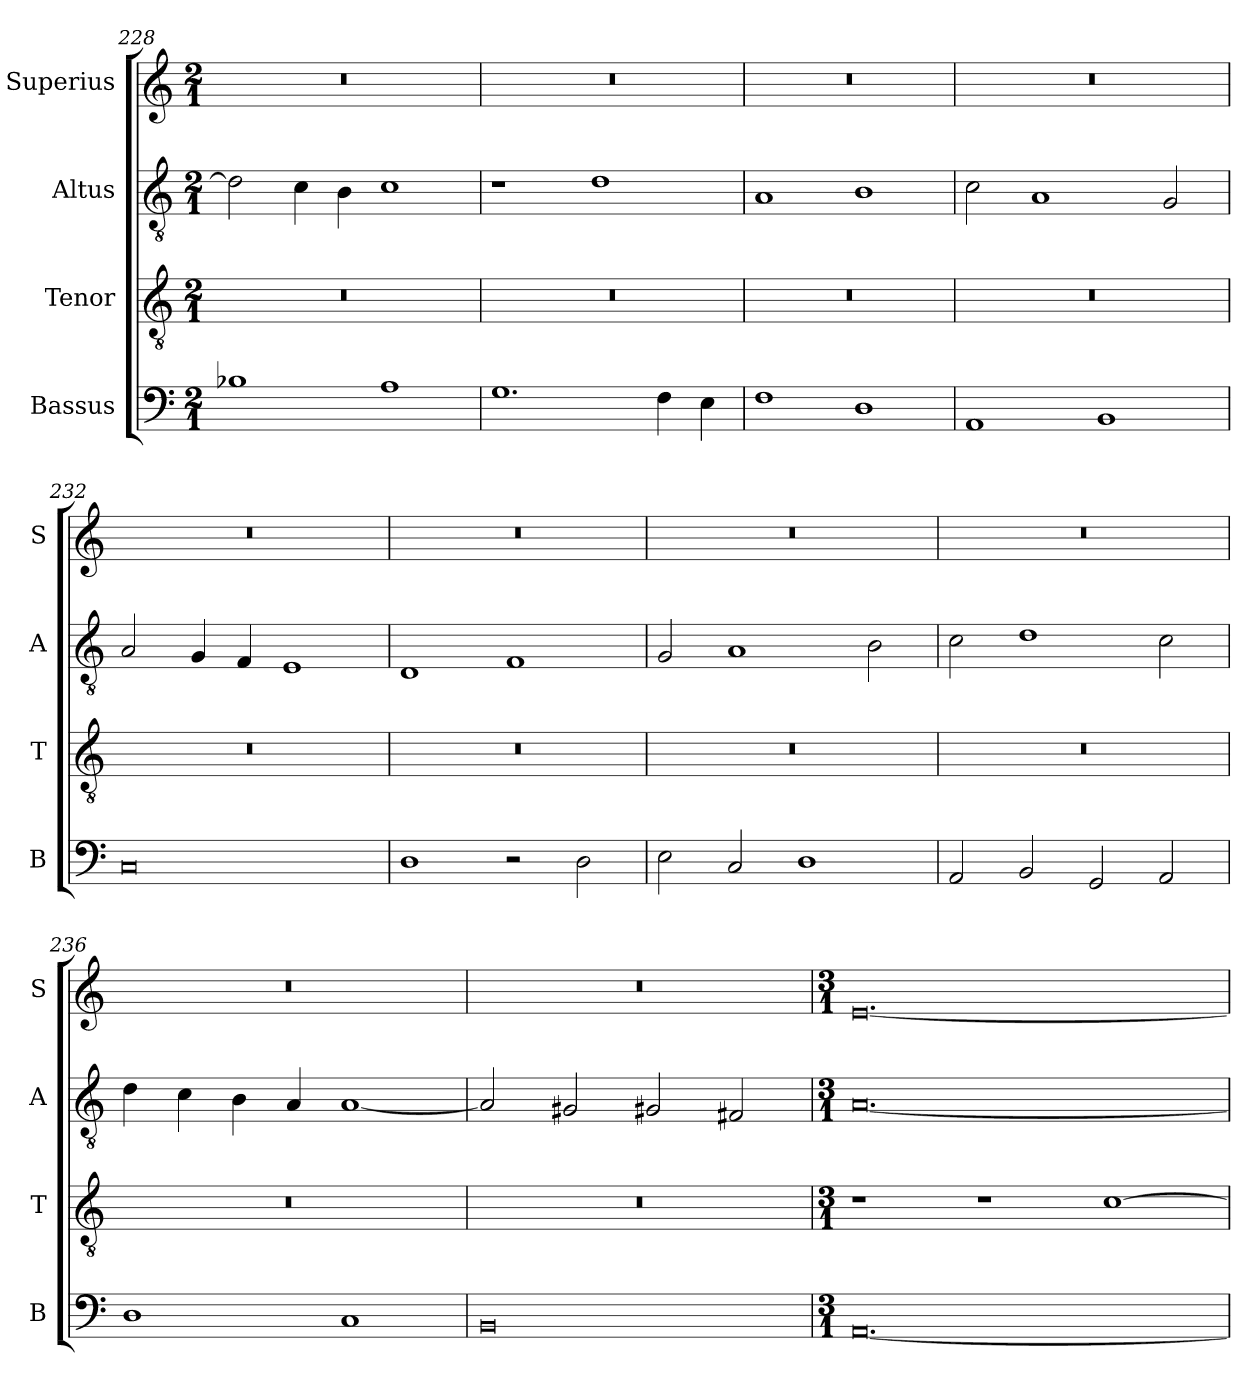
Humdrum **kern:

**kern	**kern	**kern	**kern
*part4	*part3	*part2	*part1
*staff4	*staff3	*staff2	*staff1
*I"Bassus	*I"Tenor	*I"Altus	*I"Superius
*I'B	*I'T	*I'A	*I'S
*clefF4	*clefGv2	*clefGv2	*clefG2
*k[]	*k[]	*k[]	*k[]
*M2/1	*M2/1	*M2/1	*M2/1
=228	=228	=228	=228
1B-X	0r	2d\]	0r
.	.	4c\	.
.	.	4B\	.
1A	.	1c	.
=229	=229	=229	=229
1.G	0r	1r	0r
.	.	1d	.
4F\	.	.	.
4E\	.	.	.
=230	=230	=230	=230
1F	0r	1A	0r
1D	.	1B	.
=231	=231	=231	=231
1AA	0r	2c\	0r
.	.	1A	.
1BB	.	.	.
.	.	2G/	.
=232	=232	=232	=232
0C	0r	2A/	0r
.	.	4G/	.
.	.	4F/	.
.	.	1E	.
=233	=233	=233	=233
1D	0r	1D	0r
2r	.	1F	.
2D\	.	.	.
=234	=234	=234	=234
2E\	0r	2G/	0r
2C/	.	1A	.
1D	.	.	.
.	.	2B\	.
=235	=235	=235	=235
2AA/	0r	2c\	0r
2BB/	.	1d	.
2GG/	.	.	.
2AA/	.	2c\	.
=236	=236	=236	=236
1D	0r	4d\	0r
.	.	4c\	.
.	.	4B\	.
.	.	4A/	.
1C	.	[1A	.
=237	=237	=237	=237
0BB	0r	2A/]	0r
.	.	2G#X/	.
.	.	2G#X/	.
.	.	2F#X/	.
=238	=238	=238	=238
*M3/1	*M3/1	*M3/1	*M3/1
[0.AA	1r	[0.A	[0.e
.	1r	.	.
.	[1c	.	.
=	=	=	=
*-	*-	*-	*-
